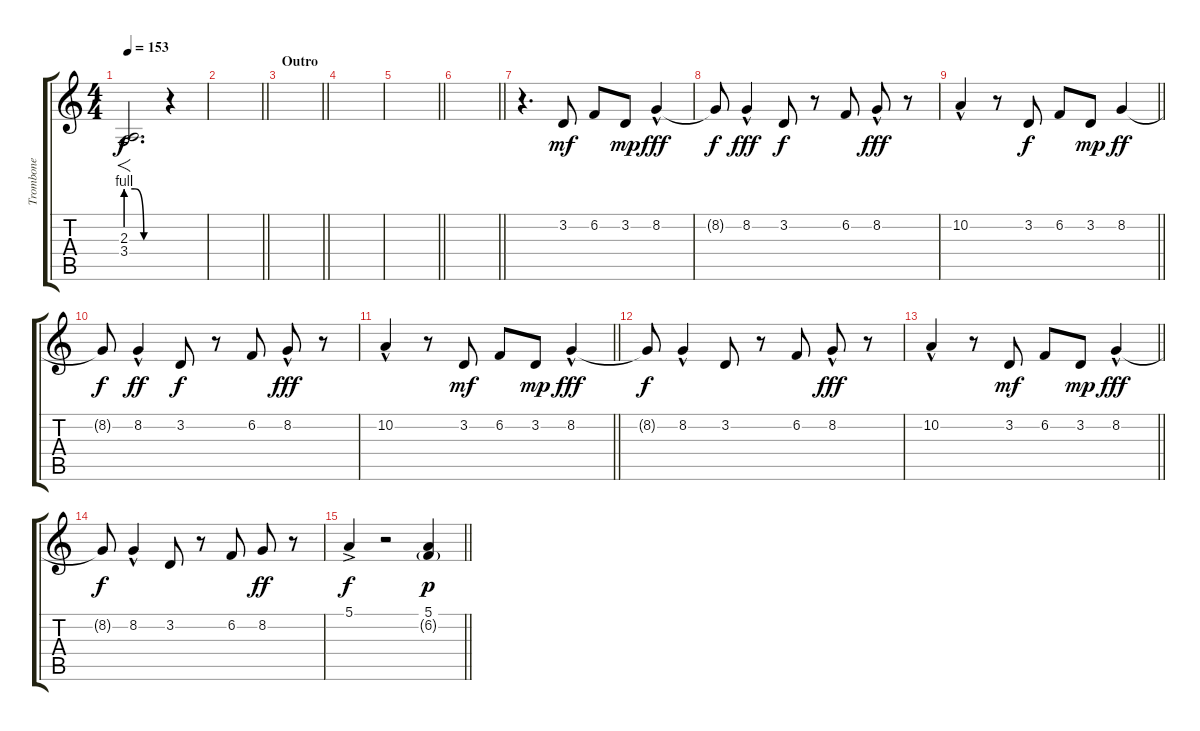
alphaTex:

\track ("Trombone" "Trombone") {instrument trombone}
\staff {score tabs}
\tuning (E4 B3 G3 D3 A2 E2) {hide}
\ts (4 4)
\tempo 153
\clef g2
\ks c
(2.3 3.4{be (custom 0 4 15 4 30 0 60 0)}).2{f d dy f} r.4 |
\barLineRight lightlight
|
\section ("" "Outro")
\barLineRight lightlight
|
|
\barLineRight lightlight
|
\barLineRight lightlight
|
r.4{d volume 12} 3.2.8{dy mf} 6.2.8 3.2.8{dy mp} 8.2{hac}.4{dy fff} |
8.2{t}.8{dy f} 8.2{hac}.4{dy fff} 3.2.8{dy f} r.8 6.2.8 8.2{hac}.8{dy fff} r.8 |
\barLineRight lightlight
10.2{hac}.4 r.8 3.2.8{dy f} 6.2.8 3.2.8{dy mp} 8.2.4{dy ff} |
8.2{t}.8{dy f} 8.2{hac}.4{dy ff} 3.2.8{dy f} r.8 6.2.8 8.2{hac}.8{dy fff} r.8 |
\barLineRight lightlight
10.2{hac}.4 r.8 3.2.8{dy mf} 6.2.8 3.2.8{dy mp} 8.2{hac}.4{dy fff} |
8.2{t}.8{dy f} 8.2{hac}.4 3.2.8 r.8 6.2.8 8.2{hac}.8{dy fff} r.8 |
\barLineRight lightlight
10.2{hac}.4 r.8 3.2.8{dy mf} 6.2.8 3.2.8{dy mp} 8.2{hac}.4{dy fff} |
8.2{t}.8{dy f} 8.2{hac}.4 3.2.8 r.8 6.2.8 8.2.8{dy ff} r.8 |
\barLineRight lightlight
5.1{ac}.4{dy f} r.2 (5.1 6.2{g}).4{dy p}
